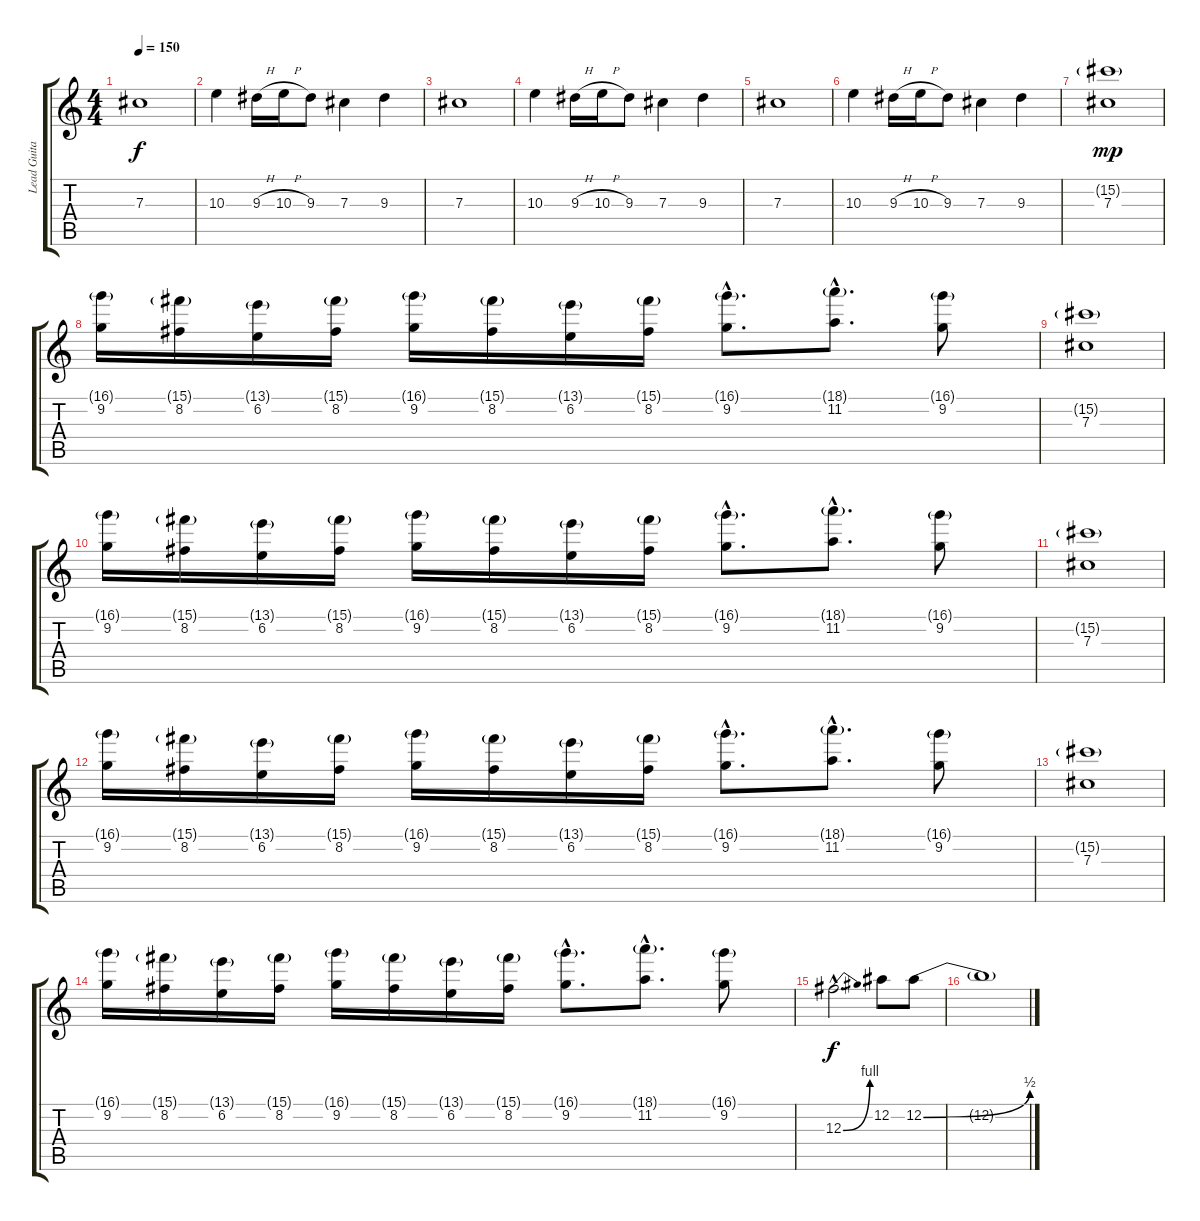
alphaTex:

\track ("Lead Guitar" "Lead Guita") {instrument distortionguitar}
\staff {score tabs}
\tuning (Eb4 Bb3 Gb3 Db3 Ab2 Eb2) {hide}
\ts (4 4)
\tempo 150
\clef g2
\ks c
7.3.1{dy f} |
10.3.4 9.3{h}.16 10.3{h}.16 9.3.8 7.3.4 9.3.4 |
7.3.1 |
10.3.4 9.3{h}.16 10.3{h}.16 9.3.8 7.3.4 9.3.4 |
7.3.1 |
10.3.4 9.3{h}.16 10.3{h}.16 9.3.8 7.3.4 9.3.4 |
(15.2{g} 7.3).1{dy mp} |
(16.1{g} 9.2).16 (15.1{g} 8.2).16 (13.1{g} 6.2).16 (15.1{g} 8.2).16 (16.1{g} 9.2).16 (15.1{g} 8.2).16 (13.1{g} 6.2).16 (15.1{g} 8.2).16 (16.1{g hac} 9.2{hac}).8{d} (18.1{g hac} 11.2{hac}).8{d} (16.1{g} 9.2).8 |
(15.2{g} 7.3).1 |
(16.1{g} 9.2).16 (15.1{g} 8.2).16 (13.1{g} 6.2).16 (15.1{g} 8.2).16 (16.1{g} 9.2).16 (15.1{g} 8.2).16 (13.1{g} 6.2).16 (15.1{g} 8.2).16 (16.1{g hac} 9.2{hac}).8{d} (18.1{g hac} 11.2{hac}).8{d} (16.1{g} 9.2).8 |
(15.2{g} 7.3).1 |
(16.1{g} 9.2).16 (15.1{g} 8.2).16 (13.1{g} 6.2).16 (15.1{g} 8.2).16 (16.1{g} 9.2).16 (15.1{g} 8.2).16 (13.1{g} 6.2).16 (15.1{g} 8.2).16 (16.1{g hac} 9.2{hac}).8{d} (18.1{g hac} 11.2{hac}).8{d} (16.1{g} 9.2).8 |
(15.2{g} 7.3).1 |
(16.1{g} 9.2).16 (15.1{g} 8.2).16 (13.1{g} 6.2).16 (15.1{g} 8.2).16 (16.1{g} 9.2).16 (15.1{g} 8.2).16 (13.1{g} 6.2).16 (15.1{g} 8.2).16 (16.1{g hac} 9.2{hac}).8{d} (18.1{g hac} 11.2{hac}).8{d} (16.1{g} 9.2).8 |
12.3{be (bend 0 0 60 4) hac}.2{d dy f} 12.2.8 12.2{be (bend 0 0 60 2)}.8 |
12.2{t}.1
